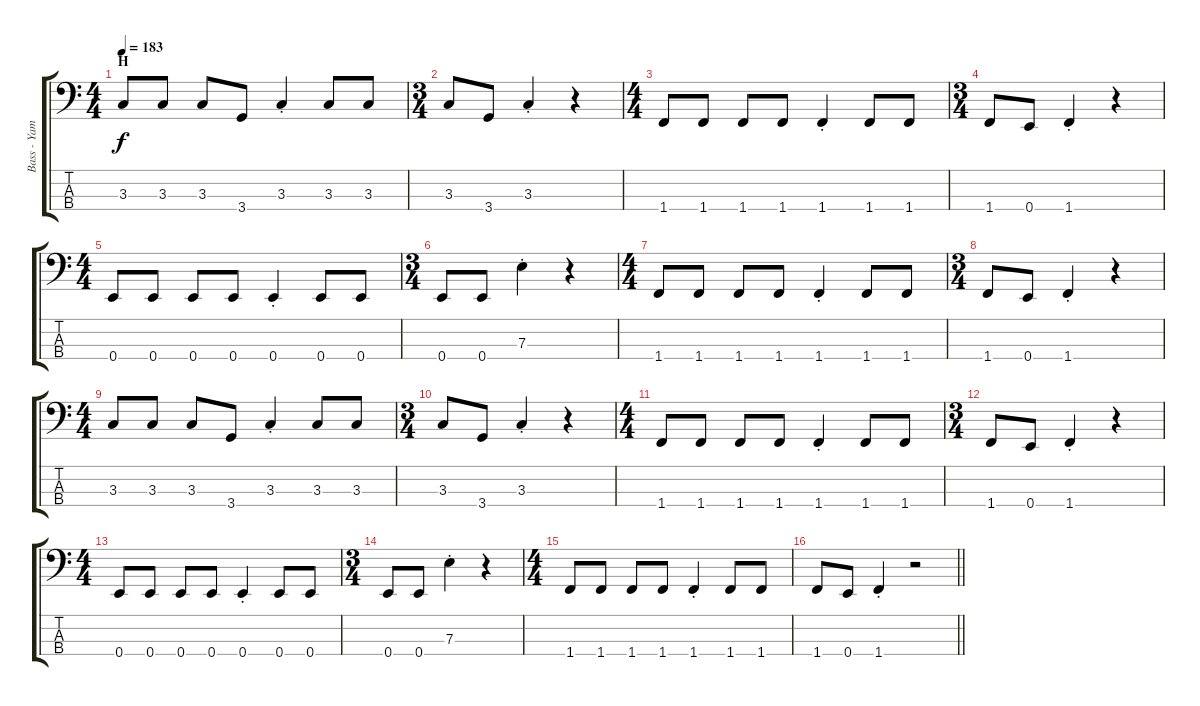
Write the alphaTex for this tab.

\track ("Bass - Yamada" "Bass - Yam") {instrument electricbasspick}
\staff {score tabs}
\tuning (G2 D2 A1 E1) {hide}
\ts (4 4)
\section ("" "H")
\tempo 183
\clef f4
\ks c
3.3.8{dy f} 3.3.8 3.3.8 3.4.8 3.3{st}.4 3.3.8 3.3.8 |
\ts (3 4)
3.3.8 3.4.8 3.3{st}.4 r.4 |
\ts (4 4)
1.4.8 1.4.8 1.4.8 1.4.8 1.4{st}.4 1.4.8 1.4.8 |
\ts (3 4)
1.4.8 0.4.8 1.4{st}.4 r.4 |
\ts (4 4)
0.4.8 0.4.8 0.4.8 0.4.8 0.4{st}.4 0.4.8 0.4.8 |
\ts (3 4)
0.4.8 0.4.8 7.3{st}.4 r.4 |
\ts (4 4)
1.4.8 1.4.8 1.4.8 1.4.8 1.4{st}.4 1.4.8 1.4.8 |
\ts (3 4)
1.4.8 0.4.8 1.4{st}.4 r.4 |
\ts (4 4)
3.3.8 3.3.8 3.3.8 3.4.8 3.3{st}.4 3.3.8 3.3.8 |
\ts (3 4)
3.3.8 3.4.8 3.3{st}.4 r.4 |
\ts (4 4)
1.4.8 1.4.8 1.4.8 1.4.8 1.4{st}.4 1.4.8 1.4.8 |
\ts (3 4)
1.4.8 0.4.8 1.4{st}.4 r.4 |
\ts (4 4)
0.4.8 0.4.8 0.4.8 0.4.8 0.4{st}.4 0.4.8 0.4.8 |
\ts (3 4)
0.4.8 0.4.8 7.3{st}.4 r.4 |
\ts (4 4)
1.4.8 1.4.8 1.4.8 1.4.8 1.4{st}.4 1.4.8 1.4.8 |
\barLineRight lightlight
1.4.8 0.4.8 1.4{st}.4 r.2
